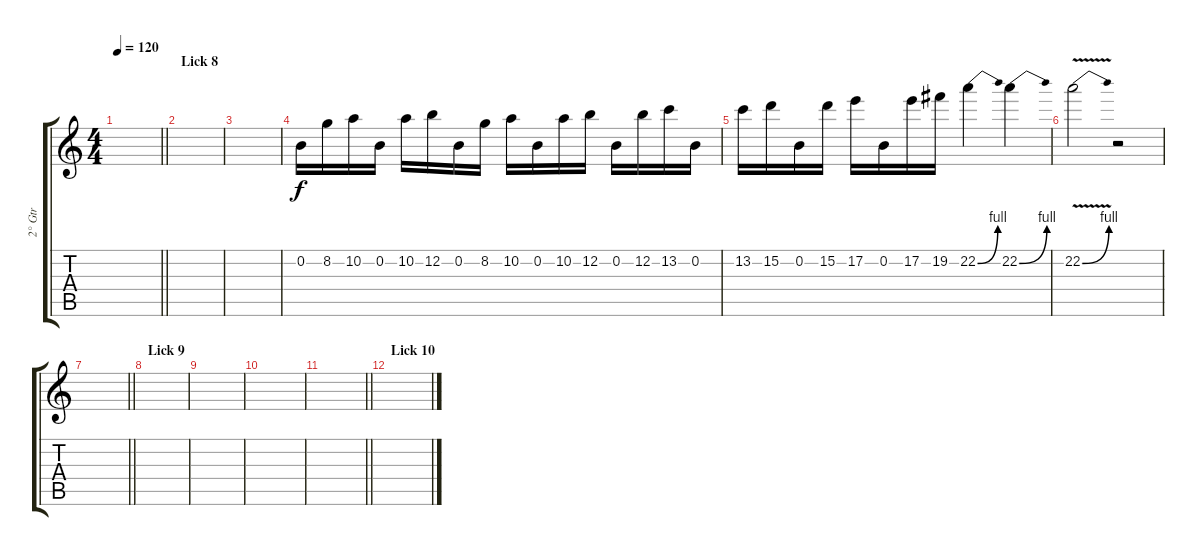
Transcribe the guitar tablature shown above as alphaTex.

\track ("2° Gtr" "2° Gtr") {instrument distortionguitar}
\staff {score tabs}
\tuning (E4 B3 G3 D3 A2 E2) {hide}
\ts (4 4)
\tempo 120
\clef g2
\barLineRight lightlight
\ks c
|
\section ("" "Lick 8")
|
|
0.2.16 8.2.16 10.2.16 0.2.16 10.2.16 12.2.16 0.2.16 8.2.16 10.2.16 0.2.16 10.2.16 12.2.16 0.2.16 12.2.16 13.2.16 0.2.16 |
13.2.16 15.2.16 0.2.16 15.2.16 17.2.16 0.2.16 17.2.16 19.2.16 22.2{be (bend 0 0 60 4)}.4 22.2{be (bend 0 0 60 4)}.4 |
22.2{be (bend 0 0 60 4) v}.2 r.2 |
\barLineRight lightlight
|
\section ("" "Lick 9")
|
|
|
\barLineRight lightlight
|
\section ("" "Lick 10")
